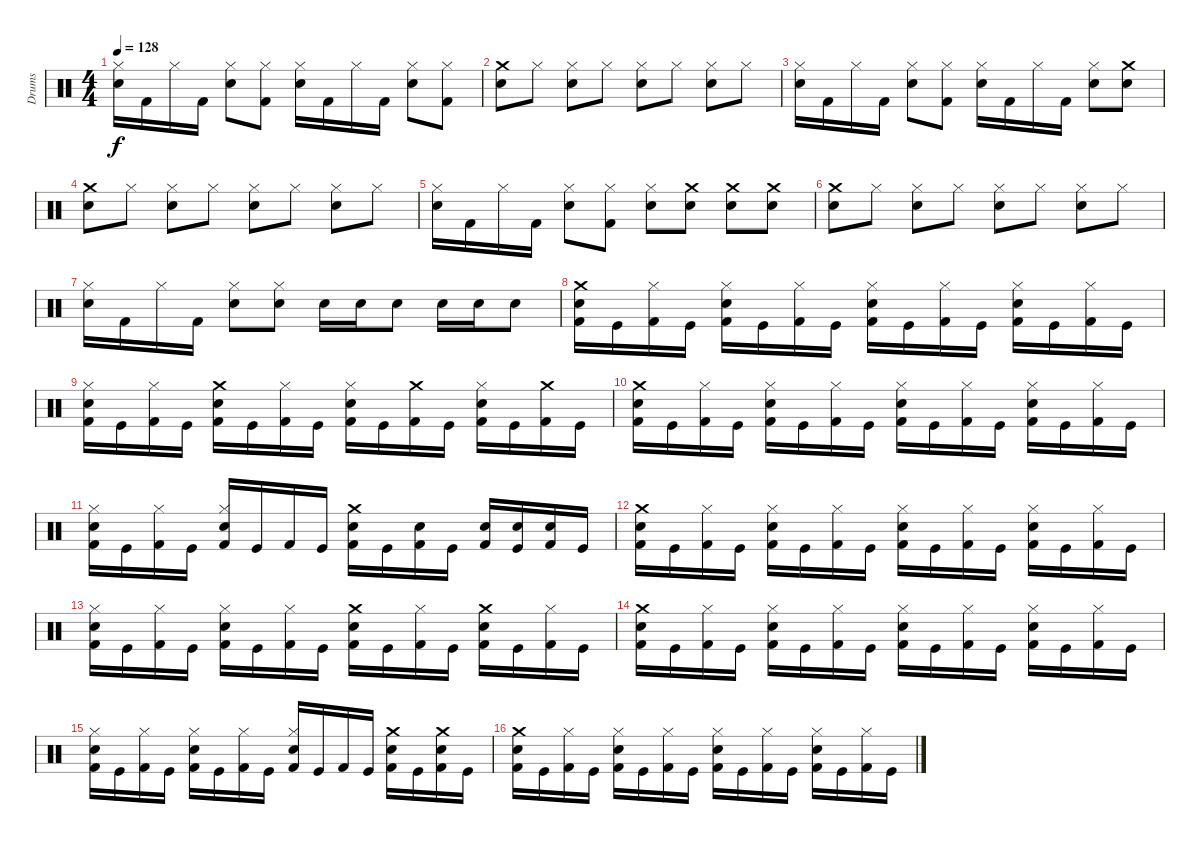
\track ("Drums" "Drums") {instrument percussion}
\staff {score}
\articulation defaults
\ts (4 4)
\tempo 128
\clef neutral
\ks c
("Snare (hit) 2" "Hi-Hat (closed)").16{dy f} "Kick (hit) 2".16 "Hi-Hat (closed)".16 "Kick (hit) 2".16 ("Snare (hit) 2" "Hi-Hat (closed)").8 ("Kick (hit) 2" "Hi-Hat (closed)").8 ("Snare (hit) 2" "Hi-Hat (closed)").16 "Kick (hit) 2".16 "Hi-Hat (closed)".16 "Kick (hit) 2".16 ("Snare (hit) 2" "Hi-Hat (closed)").8 ("Kick (hit) 2" "Hi-Hat (closed)").8 |
("Crash medium (hit)" "Snare (hit) 2").8 "Hi-Hat (closed)".8 ("Snare (hit) 2" "Hi-Hat (closed)").8 "Hi-Hat (closed)".8 ("Snare (hit) 2" "Hi-Hat (closed)").8 "Hi-Hat (closed)".8 ("Snare (hit) 2" "Hi-Hat (closed)").8 "Hi-Hat (closed)".8 |
("Snare (hit) 2" "Hi-Hat (closed)").16 "Kick (hit) 2".16 "Hi-Hat (closed)".16 "Kick (hit) 2".16 ("Snare (hit) 2" "Hi-Hat (closed)").8 ("Kick (hit) 2" "Hi-Hat (closed)").8 ("Snare (hit) 2" "Hi-Hat (closed)").16 "Kick (hit) 2".16 "Hi-Hat (closed)".16 "Kick (hit) 2".16 ("Snare (hit) 2" "Hi-Hat (closed)").8 ("Snare (hit) 2" "Crash medium (hit)").8 |
("Crash medium (hit)" "Snare (hit) 2").8 "Hi-Hat (closed)".8 ("Snare (hit) 2" "Hi-Hat (closed)").8 "Hi-Hat (closed)".8 ("Snare (hit) 2" "Hi-Hat (closed)").8 "Hi-Hat (closed)".8 ("Snare (hit) 2" "Hi-Hat (closed)").8 "Hi-Hat (closed)".8 |
("Snare (hit) 2" "Hi-Hat (closed)").16 "Kick (hit) 2".16 "Hi-Hat (closed)".16 "Kick (hit) 2".16 ("Snare (hit) 2" "Hi-Hat (closed)").8 ("Kick (hit) 2" "Hi-Hat (closed)").8 ("Hi-Hat (closed)" "Snare (hit) 2").8 ("Crash medium (hit)" "Snare (hit) 2").8 ("Crash medium (hit)" "Snare (hit) 2").8 ("Crash medium (hit)" "Snare (hit) 2").8 |
("Crash medium (hit)" "Snare (hit) 2").8 "Hi-Hat (closed)".8 ("Snare (hit) 2" "Hi-Hat (closed)").8 "Hi-Hat (closed)".8 ("Snare (hit) 2" "Hi-Hat (closed)").8 "Hi-Hat (closed)".8 ("Snare (hit) 2" "Hi-Hat (closed)").8 "Hi-Hat (closed)".8 |
("Hi-Hat (closed)" "Snare (hit) 2").16 "Kick (hit) 2".16 "Hi-Hat (closed)".16 "Kick (hit) 2".16 ("Snare (hit) 2" "Hi-Hat (closed)").8 ("Hi-Hat (closed)" "Snare (hit) 2").8 "Snare (hit) 2".16 "Snare (hit) 2".16 "Snare (hit) 2".8 "Snare (hit) 2".16 "Snare (hit) 2".16 "Snare (hit) 2".8 |
("Snare (hit) 2" "Crash medium (hit)" "Kick (hit) 2").16 "Kick (hit)".16 ("Hi-Hat (closed)" "Kick (hit) 2").16 "Kick (hit)".16 ("Snare (hit) 2" "Hi-Hat (closed)" "Kick (hit) 2").16 "Kick (hit)".16 ("Hi-Hat (closed)" "Kick (hit) 2").16 "Kick (hit)".16 ("Snare (hit) 2" "Hi-Hat (closed)" "Kick (hit) 2").16 "Kick (hit)".16 ("Hi-Hat (closed)" "Kick (hit) 2").16 "Kick (hit)".16 ("Snare (hit) 2" "Hi-Hat (closed)" "Kick (hit) 2").16 "Kick (hit)".16 ("Hi-Hat (closed)" "Kick (hit) 2").16 "Kick (hit)".16 |
("Snare (hit) 2" "Hi-Hat (closed)" "Kick (hit) 2").16 "Kick (hit)".16 ("Hi-Hat (closed)" "Kick (hit) 2").16 "Kick (hit)".16 ("Crash medium (hit)" "Snare (hit) 2" "Kick (hit) 2").16 "Kick (hit)".16 ("Hi-Hat (closed)" "Kick (hit) 2").16 "Kick (hit)".16 ("Snare (hit) 2" "Hi-Hat (closed)" "Kick (hit) 2").16 "Kick (hit)".16 ("Crash medium (hit)" "Kick (hit) 2").16 "Kick (hit)".16 ("Snare (hit) 2" "Hi-Hat (closed)" "Kick (hit) 2").16 "Kick (hit)".16 ("Crash medium (hit)" "Kick (hit) 2").16 "Kick (hit)".16 |
("Snare (hit) 2" "Crash medium (hit)" "Kick (hit) 2").16 "Kick (hit)".16 ("Hi-Hat (closed)" "Kick (hit) 2").16 "Kick (hit)".16 ("Snare (hit) 2" "Hi-Hat (closed)" "Kick (hit) 2").16 "Kick (hit)".16 ("Hi-Hat (closed)" "Kick (hit) 2").16 "Kick (hit)".16 ("Snare (hit) 2" "Hi-Hat (closed)" "Kick (hit) 2").16 "Kick (hit)".16 ("Hi-Hat (closed)" "Kick (hit) 2").16 "Kick (hit)".16 ("Snare (hit) 2" "Hi-Hat (closed)" "Kick (hit) 2").16 "Kick (hit)".16 ("Hi-Hat (closed)" "Kick (hit) 2").16 "Kick (hit)".16 |
("Snare (hit) 2" "Hi-Hat (closed)" "Kick (hit) 2").16 "Kick (hit)".16 ("Hi-Hat (closed)" "Kick (hit) 2").16 "Kick (hit)".16 ("Snare (hit) 2" "Hi-Hat (closed)" "Kick (hit) 2").16 "Kick (hit)".16 "Kick (hit) 2".16 "Kick (hit)".16 ("Snare (hit) 2" "Crash medium (hit)" "Kick (hit) 2").16 "Kick (hit)".16 ("Snare (hit) 2" "Kick (hit) 2").16 "Kick (hit)".16 ("Snare (hit) 2" "Kick (hit) 2").16 ("Snare (hit) 2" "Kick (hit)").16 ("Snare (hit) 2" "Kick (hit) 2").16 "Kick (hit)".16 |
("Snare (hit) 2" "Crash medium (hit)" "Kick (hit) 2").16 "Kick (hit)".16 ("Hi-Hat (closed)" "Kick (hit) 2").16 "Kick (hit)".16 ("Snare (hit) 2" "Hi-Hat (closed)" "Kick (hit) 2").16 "Kick (hit)".16 ("Hi-Hat (closed)" "Kick (hit) 2").16 "Kick (hit)".16 ("Snare (hit) 2" "Hi-Hat (closed)" "Kick (hit) 2").16 "Kick (hit)".16 ("Hi-Hat (closed)" "Kick (hit) 2").16 "Kick (hit)".16 ("Snare (hit) 2" "Hi-Hat (closed)" "Kick (hit) 2").16 "Kick (hit)".16 ("Hi-Hat (closed)" "Kick (hit) 2").16 "Kick (hit)".16 |
("Snare (hit) 2" "Hi-Hat (closed)" "Kick (hit) 2").16 "Kick (hit)".16 ("Hi-Hat (closed)" "Kick (hit) 2").16 "Kick (hit)".16 ("Snare (hit) 2" "Hi-Hat (closed)" "Kick (hit) 2").16 "Kick (hit)".16 ("Hi-Hat (closed)" "Kick (hit) 2").16 "Kick (hit)".16 ("Crash medium (hit)" "Snare (hit) 2" "Kick (hit) 2").16 "Kick (hit)".16 ("Hi-Hat (closed)" "Kick (hit) 2").16 "Kick (hit)".16 ("Crash medium (hit)" "Snare (hit) 2" "Kick (hit) 2").16 "Kick (hit)".16 ("Hi-Hat (closed)" "Kick (hit) 2").16 "Kick (hit)".16 |
("Snare (hit) 2" "Crash medium (hit)" "Kick (hit) 2").16 "Kick (hit)".16 ("Hi-Hat (closed)" "Kick (hit) 2").16 "Kick (hit)".16 ("Snare (hit) 2" "Hi-Hat (closed)" "Kick (hit) 2").16 "Kick (hit)".16 ("Hi-Hat (closed)" "Kick (hit) 2").16 "Kick (hit)".16 ("Snare (hit) 2" "Hi-Hat (closed)" "Kick (hit) 2").16 "Kick (hit)".16 ("Hi-Hat (closed)" "Kick (hit) 2").16 "Kick (hit)".16 ("Snare (hit) 2" "Hi-Hat (closed)" "Kick (hit) 2").16 "Kick (hit)".16 ("Hi-Hat (closed)" "Kick (hit) 2").16 "Kick (hit)".16 |
("Snare (hit) 2" "Hi-Hat (closed)" "Kick (hit) 2").16 "Kick (hit)".16 ("Hi-Hat (closed)" "Kick (hit) 2").16 "Kick (hit)".16 ("Hi-Hat (closed)" "Snare (hit) 2" "Kick (hit) 2").16 "Kick (hit)".16 ("Hi-Hat (closed)" "Kick (hit) 2").16 "Kick (hit)".16 ("Snare (hit) 2" "Hi-Hat (closed)" "Kick (hit) 2").16 "Kick (hit)".16 "Kick (hit) 2".16 "Kick (hit)".16 ("Crash medium (hit)" "Snare (hit) 2" "Kick (hit) 2").16 "Kick (hit)".16 ("Crash medium (hit)" "Snare (hit) 2" "Kick (hit) 2").16 "Kick (hit)".16 |
("Snare (hit) 2" "Crash medium (hit)" "Kick (hit) 2").16 "Kick (hit)".16 ("Hi-Hat (closed)" "Kick (hit) 2").16 "Kick (hit)".16 ("Snare (hit) 2" "Hi-Hat (closed)" "Kick (hit) 2").16 "Kick (hit)".16 ("Hi-Hat (closed)" "Kick (hit) 2").16 "Kick (hit)".16 ("Snare (hit) 2" "Hi-Hat (closed)" "Kick (hit) 2").16 "Kick (hit)".16 ("Hi-Hat (closed)" "Kick (hit) 2").16 "Kick (hit)".16 ("Snare (hit) 2" "Hi-Hat (closed)" "Kick (hit) 2").16 "Kick (hit)".16 ("Hi-Hat (closed)" "Kick (hit) 2").16 "Kick (hit)".16
